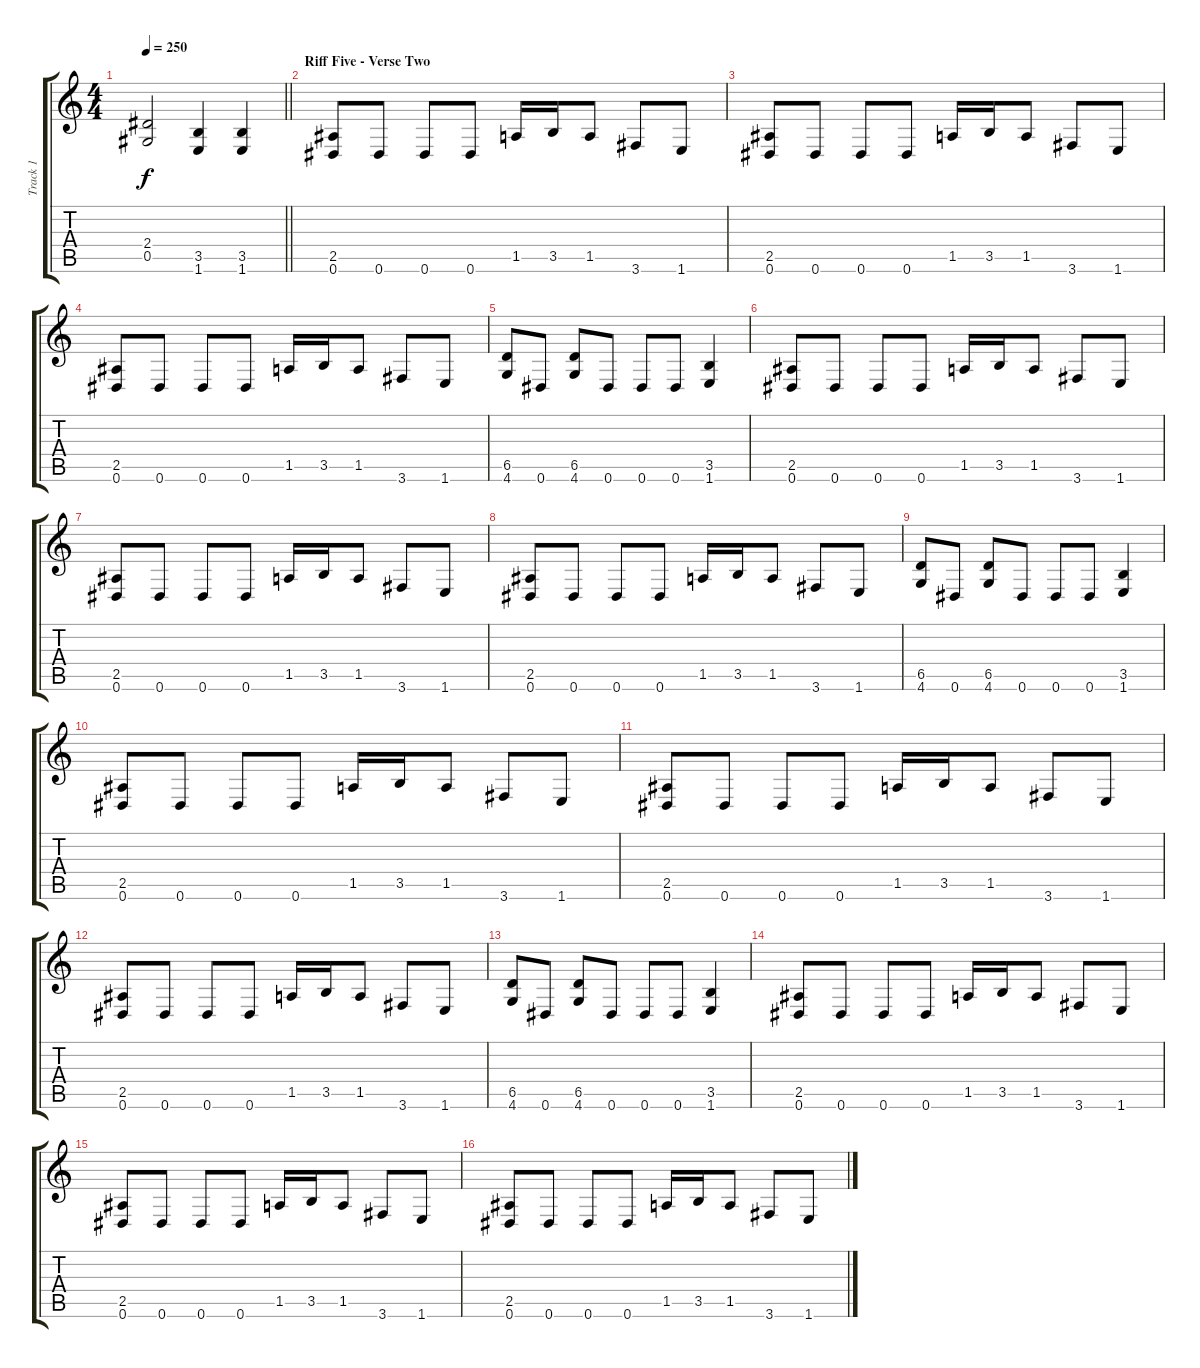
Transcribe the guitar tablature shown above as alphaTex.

\track ("Track 1" "Track 1") {instrument distortionguitar}
\staff {score tabs}
\tuning (Eb4 Bb3 Gb3 Db3 Ab2 Eb2) {hide}
\ts (4 4)
\tempo 250
\clef g2
\barLineRight lightlight
\ks c
(2.4 0.5).2{dy f} (3.5 1.6).4 (3.5 1.6).4 |
\section ("" "Riff Five - Verse Two")
(2.5 0.6).8 0.6.8 0.6.8 0.6.8 1.5.16 3.5.16 1.5.8 3.6.8 1.6.8 |
(2.5 0.6).8 0.6.8 0.6.8 0.6.8 1.5.16 3.5.16 1.5.8 3.6.8 1.6.8 |
(2.5 0.6).8 0.6.8 0.6.8 0.6.8 1.5.16 3.5.16 1.5.8 3.6.8 1.6.8 |
(6.5 4.6).8 0.6.8 (6.5 4.6).8 0.6.8 0.6.8 0.6.8 (3.5 1.6).4 |
(2.5 0.6).8 0.6.8 0.6.8 0.6.8 1.5.16 3.5.16 1.5.8 3.6.8 1.6.8 |
(2.5 0.6).8 0.6.8 0.6.8 0.6.8 1.5.16 3.5.16 1.5.8 3.6.8 1.6.8 |
(2.5 0.6).8 0.6.8 0.6.8 0.6.8 1.5.16 3.5.16 1.5.8 3.6.8 1.6.8 |
(6.5 4.6).8 0.6.8 (6.5 4.6).8 0.6.8 0.6.8 0.6.8 (3.5 1.6).4 |
(2.5 0.6).8 0.6.8 0.6.8 0.6.8 1.5.16 3.5.16 1.5.8 3.6.8 1.6.8 |
(2.5 0.6).8 0.6.8 0.6.8 0.6.8 1.5.16 3.5.16 1.5.8 3.6.8 1.6.8 |
(2.5 0.6).8 0.6.8 0.6.8 0.6.8 1.5.16 3.5.16 1.5.8 3.6.8 1.6.8 |
(6.5 4.6).8 0.6.8 (6.5 4.6).8 0.6.8 0.6.8 0.6.8 (3.5 1.6).4 |
(2.5 0.6).8 0.6.8 0.6.8 0.6.8 1.5.16 3.5.16 1.5.8 3.6.8 1.6.8 |
(2.5 0.6).8 0.6.8 0.6.8 0.6.8 1.5.16 3.5.16 1.5.8 3.6.8 1.6.8 |
(2.5 0.6).8 0.6.8 0.6.8 0.6.8 1.5.16 3.5.16 1.5.8 3.6.8 1.6.8
